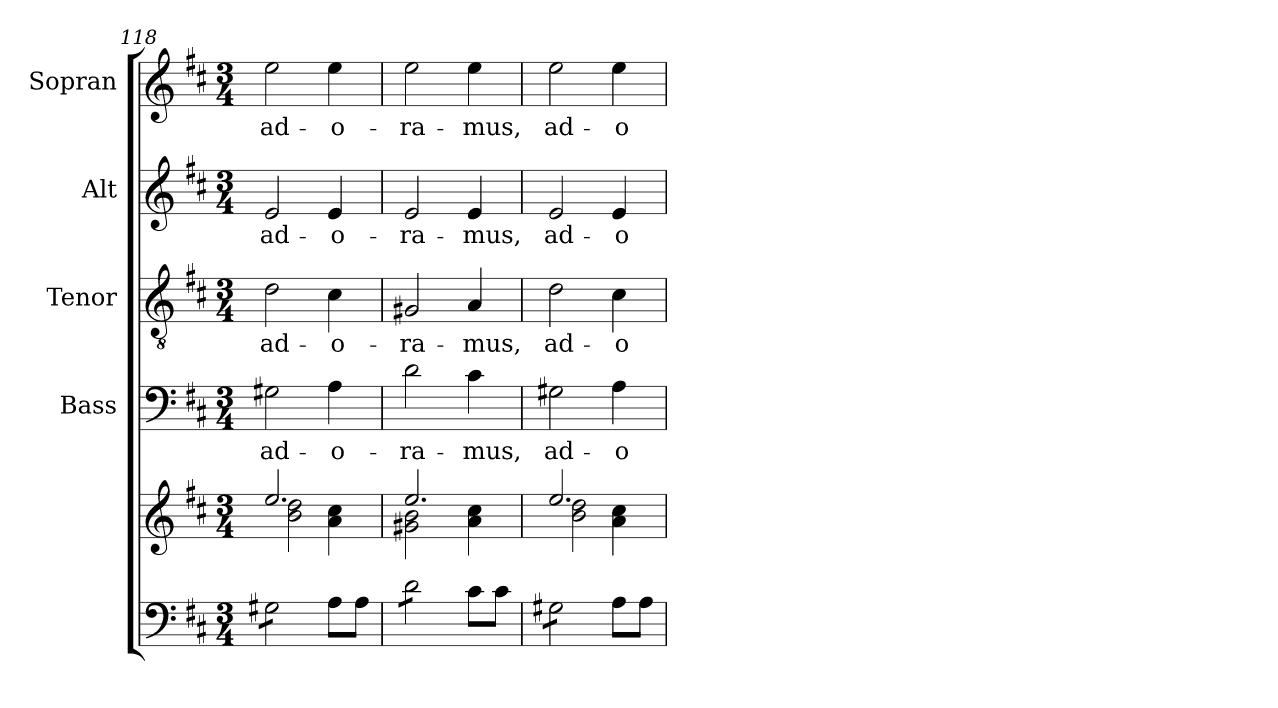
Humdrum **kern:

**kern	**kern	**kern	**text	**kern	**text	**kern	**text	**kern	**text
*part5	*part5	*part4	*part4	*part3	*part3	*part2	*part2	*part1	*part1
*staff6	*staff5	*staff4	*staff4	*staff3	*staff3	*staff2	*staff2	*staff1	*staff1
*	*	*I"Bass	*	*I"Tenor	*	*I"Alt	*	*I"Sopran	*
*	*	*I'B.	*	*I'T.	*	*I'A.	*	*I'S.	*
*clefF4	*clefG2	*clefF4	*	*clefGv2	*	*clefG2	*	*clefG2	*
*k[f#c#]	*k[f#c#]	*k[f#c#]	*	*k[f#c#]	*	*k[f#c#]	*	*k[f#c#]	*
*D:	*D:	*D:	*	*D:	*	*D:	*	*D:	*
*M3/4	*M3/4	*M3/4	*	*M3/4	*	*M3/4	*	*M3/4	*
=118	=118	=118	=118	=118	=118	=118	=118	=118	=118
*	*^	*	*	*	*	*	*	*	*
!	!	!	!	!LO:LY:b	!	!LO:LY:b	!	!LO:LY:b	!	!LO:LY:b
*tremolo	*	*	*	*	*	*	*	*	*	*
8G#X\L	2.ee/	2b\ 2dd\	2G#X\	ad-	2d\	ad-	2e/	ad-	2ee\	ad-
8G#X\	.	.	.	.	.	.	.	.	.	.
8G#X\	.	.	.	.	.	.	.	.	.	.
8G#X\J	.	.	.	.	.	.	.	.	.	.
*Xtremolo	*	*	*	*	*	*	*	*	*	*
!	!	!	!	!LO:LY:b	!	!LO:LY:b	!	!LO:LY:b	!	!LO:LY:b
8A\L	.	4a\ 4cc#\	4A\	-o-	4c#\	-o-	4e/	-o-	4ee\	-o-
8A\J	.	.	.	.	.	.	.	.	.	.
=119	=119	=119	=119	=119	=119	=119	=119	=119	=119	=119
!	!	!	!	!LO:LY:b	!	!LO:LY:b	!	!LO:LY:b	!	!LO:LY:b
*tremolo	*	*	*	*	*	*	*	*	*	*
8d\L	2.ee/	2g#X\ 2b\	2d\	-ra-	2G#X/	-ra-	2e/	-ra-	2ee\	-ra-
8d\	.	.	.	.	.	.	.	.	.	.
8d\	.	.	.	.	.	.	.	.	.	.
8d\J	.	.	.	.	.	.	.	.	.	.
*Xtremolo	*	*	*	*	*	*	*	*	*	*
!	!	!	!	!LO:LY:b	!	!LO:LY:b	!	!LO:LY:b	!	!LO:LY:b
8c#\L	.	4a\ 4cc#\	4c#\	-mus,	4A/	-mus,	4e/	-mus,	4ee\	-mus,
8c#\J	.	.	.	.	.	.	.	.	.	.
=120	=120	=120	=120	=120	=120	=120	=120	=120	=120	=120
!	!	!	!	!LO:LY:b	!	!LO:LY:b	!	!LO:LY:b	!	!LO:LY:b
*tremolo	*	*	*	*	*	*	*	*	*	*
8G#X\L	2.ee/	2b\ 2dd\	2G#X\	ad-	2d\	ad-	2e/	ad-	2ee\	ad-
8G#X\	.	.	.	.	.	.	.	.	.	.
8G#X\	.	.	.	.	.	.	.	.	.	.
8G#X\J	.	.	.	.	.	.	.	.	.	.
*Xtremolo	*	*	*	*	*	*	*	*	*	*
!	!	!	!	!LO:LY:b	!	!LO:LY:b	!	!LO:LY:b	!	!LO:LY:b
8A\L	.	4a\ 4cc#\	4A\	-o-	4c#\	-o-	4e/	-o-	4ee\	-o-
8A\J	.	.	.	.	.	.	.	.	.	.
*	*v	*v	*	*	*	*	*	*	*	*
=	=	=	=	=	=	=	=	=	=
*-	*-	*-	*-	*-	*-	*-	*-	*-	*-
